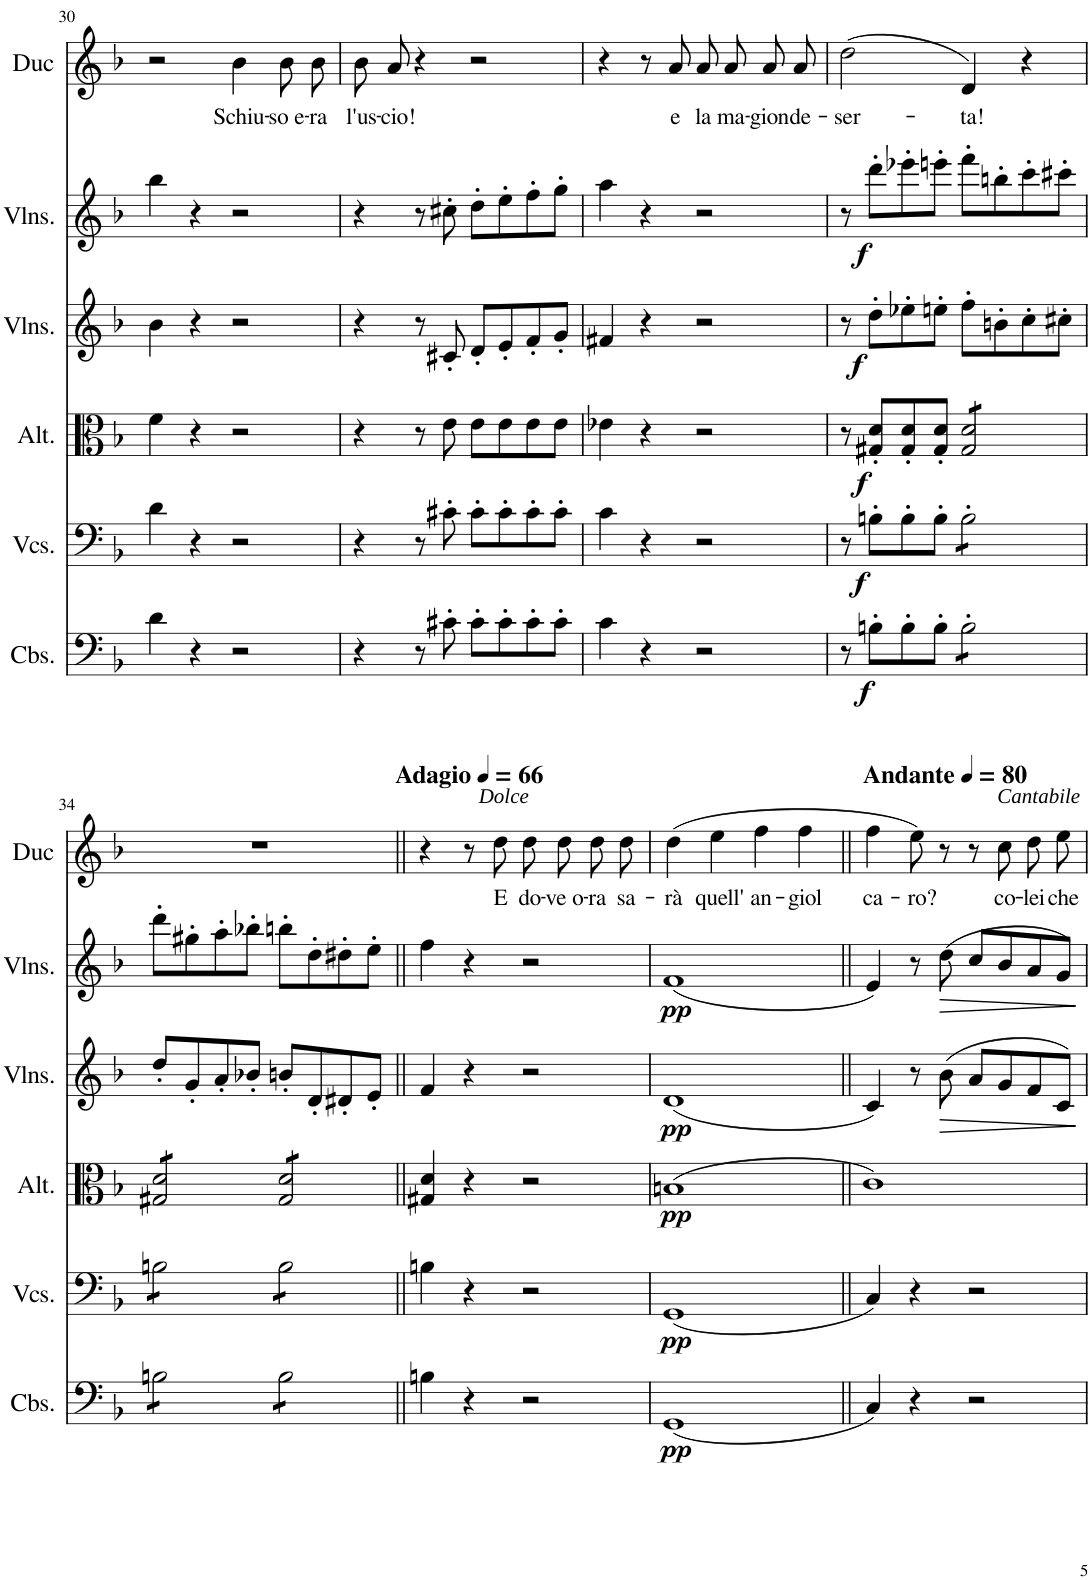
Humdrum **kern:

**kern	**dynam	**kern	**dynam	**kern	**dynam	**kern	**dynam	**kern	**dynam	**kern	**text
*part6	*part6	*part5	*part5	*part4	*part4	*part3	*part3	*part2	*part2	*part1	*part1
*staff6	*staff6	*staff5	*staff5	*staff4	*staff4	*staff3	*staff3	*staff2	*staff2	*staff1	*staff1
*I"Contrebasses	*	*I"Violoncelles	*	*I"Altos, Violas	*	*I"Violons	*	*I"Violons	*	*I"Duc	*
*I'Cbs.	*	*I'Vcs.	*	*I'Alt.	*	*I'Vlns.	*	*I'Vlns.	*	*I'Duc	*
!!LO:PB:g=z
*clefF4	*	*clefF4	*	*clefC3	*	*clefG2	*	*clefG2	*	*clefG2	*
*k[b-]	*	*k[b-]	*	*k[b-]	*	*k[b-]	*	*k[b-]	*	*k[b-]	*
*M4/4	*	*M4/4	*	*M4/4	*	*M4/4	*	*M4/4	*	*M4/4	*
=30	=30	=30	=30	=30	=30	=30	=30	=30	=30	=30	=30
4d\	.	4d\	.	4f\	.	4b-\	.	4bb-\	.	2r	.
4r	.	4r	.	4r	.	4r	.	4r	.	.	.
!	!	!	!	!	!	!	!	!	!	!	!LO:LY:b
2r	.	2r	.	2r	.	2r	.	2r	.	4b-\	Schiu-
!	!	!	!	!	!	!	!	!	!	!	!LO:LY:b
.	.	.	.	.	.	.	.	.	.	8b-\L	-so e-
!	!	!	!	!	!	!	!	!	!	!	!LO:LY:b
.	.	.	.	.	.	.	.	.	.	8b-\J	-ra
=31	=31	=31	=31	=31	=31	=31	=31	=31	=31	=31	=31
!	!	!	!	!	!	!	!	!	!	!	!LO:LY:b
4r	.	4r	.	4r	.	4r	.	4r	.	8b-/L	l'us-
!	!	!	!	!	!	!	!	!	!	!	!LO:LY:b
.	.	.	.	.	.	.	.	.	.	8a/J	-cio!
8r	.	8r	.	8r	.	8r	.	8r	.	4r	.
8c#X'\	.	8c#X'\	.	8e\	.	8c#X'/	.	8cc#X'\	.	.	.
8c#'\L	.	8c#'\L	.	8e\L	.	8d'/L	.	8dd'\L	.	2r	.
8c#'\	.	8c#'\	.	8e\	.	8e'/	.	8ee'\	.	.	.
8c#'\	.	8c#'\	.	8e\	.	8f'/	.	8ff'\	.	.	.
8c#'\J	.	8c#'\J	.	8e\J	.	8g'/J	.	8gg'\J	.	.	.
=32	=32	=32	=32	=32	=32	=32	=32	=32	=32	=32	=32
4c\	.	4c\	.	4e-X\	.	4f#X/	.	4aa\	.	4r	.
4r	.	4r	.	4r	.	4r	.	4r	.	8r	.
!	!	!	!	!	!	!	!	!	!	!	!LO:LY:b
.	.	.	.	.	.	.	.	.	.	8a/	e
!	!	!	!	!	!	!	!	!	!	!	!LO:LY:b
2r	.	2r	.	2r	.	2r	.	2r	.	8a/L	la
!	!	!	!	!	!	!	!	!	!	!	!LO:LY:b
.	.	.	.	.	.	.	.	.	.	8a/J	ma-
!	!	!	!	!	!	!	!	!	!	!	!LO:LY:b
.	.	.	.	.	.	.	.	.	.	8a/L	-gion
!	!	!	!	!	!	!	!	!	!	!	!LO:LY:b
.	.	.	.	.	.	.	.	.	.	8a/J	de-
=33	=33	=33	=33	=33	=33	=33	=33	=33	=33	=33	=33
!	!LO:DY:b	!	!LO:DY:b	!	!LO:DY:b	!	!LO:DY:b	!	!LO:DY:b	!	!LO:LY:b
8r	f	8r	f	8r	f	8r	f	8r	f	(2dd\	-ser-
8Bn'\L	.	8Bn'\L	.	8G#X/' 8d/'L	.	8dd'\L	.	8ddd'\L	.	.	.
8B'\	.	8B'\	.	8G#/' 8d/'	.	8ee-X'\	.	8eee-X'\	.	.	.
8B'\J	.	8B'\J	.	8G#/' 8d/'J	.	8een'\J	.	8eeen'\J	.	.	.
!	!	!	!	!	!	!	!	!	!	!	!LO:LY:b
*tremolo	*	*	*	*	*	*	*	*	*	*	*
*	*	*tremolo	*	*	*	*	*	*	*	*	*
*	*	*	*	*tremolo	*	*	*	*	*	*	*
8B'\L	.	8B'\L	.	8G#/ 8d/L	.	8ff'\L	.	8fff'\L	.	4d/)	-ta!
8B'\	.	8B'\	.	8G#/ 8d/	.	8bn'\	.	8bbn'\	.	.	.
8B'\	.	8B'\	.	8G#/ 8d/	.	8cc'\	.	8ccc'\	.	4r	.
8B'\J	.	8B'\J	.	8G#/ 8d/J	.	8cc#X'\J	.	8ccc#X'\J	.	.	.
!!LO:LB:g=z
=34	=34	=34	=34	=34	=34	=34	=34	=34	=34	=34	=34
8Bn\L	.	8Bn\L	.	8G#X/ 8d/L	.	8dd'/L	.	8ddd'\L	.	1r	.
8Bn\	.	8Bn\	.	8G#X/ 8d/	.	8g'/	.	8gg#X'\	.	.	.
8Bn\	.	8Bn\	.	8G#X/ 8d/	.	8a'/	.	8aa'\	.	.	.
8Bn\J	.	8Bn\J	.	8G#X/ 8d/J	.	8b-X'/J	.	8bb-X'\J	.	.	.
8B\L	.	8B\L	.	8G#/ 8d/L	.	8bn'/L	.	8bbn'\L	.	.	.
8B\	.	8B\	.	8G#/ 8d/	.	8d'/	.	8dd'\	.	.	.
8B\	.	8B\	.	8G#/ 8d/	.	8d#X'/	.	8dd#X'\	.	.	.
8B\J	.	8B\J	.	8G#/ 8d/J	.	8e'/J	.	8ee'\J	.	.	.
*	*	*	*	*Xtremolo	*	*	*	*	*	*	*
*	*	*Xtremolo	*	*	*	*	*	*	*	*	*
*Xtremolo	*	*	*	*	*	*	*	*	*	*	*
=35||	=35||	=35||	=35||	=35||	=35||	=35||	=35||	=35||	=35||	=35||	=35||
4Bn\	.	4Bn\	.	4G#X/ 4d/	.	4f/	.	4ff\	.	4r	.
4r	.	4r	.	4r	.	4r	.	4r	.	8r	.
!	!	!	!	!	!	!	!	!	!	!LO:TX:a:i:t=Dolce	!
!	!	!	!	!	!	!	!	!	!	!	!LO:LY:b
.	.	.	.	.	.	.	.	.	.	8dd\	E
!	!	!	!	!	!	!	!	!	!	!	!LO:LY:b
2r	.	2r	.	2r	.	2r	.	2r	.	8dd\L	do-
!	!	!	!	!	!	!	!	!	!	!	!LO:LY:b
.	.	.	.	.	.	.	.	.	.	8dd\J	-ve o-
!	!	!	!	!	!	!	!	!	!	!	!LO:LY:b
.	.	.	.	.	.	.	.	.	.	8dd\L	-ra
!	!	!	!	!	!	!	!	!	!	!	!LO:LY:b
.	.	.	.	.	.	.	.	.	.	8dd\J	sa-
=36	=36	=36	=36	=36	=36	=36	=36	=36	=36	=36	=36
!	!LO:DY:b	!	!LO:DY:b	!	!LO:DY:b	!	!LO:DY:b	!	!LO:DY:b	!	!LO:LY:b
(1GG	pp	(1GG	pp	(1Bn	pp	(1d	pp	(1f	pp	(4dd\	-rà
!	!	!	!	!	!	!	!	!	!	!	!LO:LY:b
.	.	.	.	.	.	.	.	.	.	4ee\	quell'
!	!	!	!	!	!	!	!	!	!	!	!LO:LY:b
.	.	.	.	.	.	.	.	.	.	4ff\	an-
!	!	!	!	!	!	!	!	!	!	!	!LO:LY:b
.	.	.	.	.	.	.	.	.	.	4ff\	-giol
=37||	=37||	=37||	=37||	=37||	=37||	=37||	=37||	=37||	=37||	=37||	=37||
!	!	!	!	!	!	!	!	!	!	!	!LO:LY:b
4C/)	.	4C/)	.	1c)	.	4c/)	.	4e/)	.	4ff\	ca-
!	!	!	!	!	!	!	!	!	!	!	!LO:LY:b
4r	.	4r	.	.	.	8r	.	8r	.	8ee\)	-ro?
!	!	!	!	!	!	!	!LO:HP:b	!	!LO:HP:b	!	!
.	.	.	.	.	.	(8b-\	>	(8dd\	>	8r	.
2r	.	2r	.	.	.	8a/L	.	8cc/L	.	8r	.
!	!	!	!	!	!	!	!	!	!	!LO:TX:a:i:t=Cantabile	!
!	!	!	!	!	!	!	!	!	!	!	!LO:LY:b
.	.	.	.	.	.	8g/	.	8b-/	.	8cc\	co-
!	!	!	!	!	!	!	!	!	!	!	!LO:LY:b
.	.	.	.	.	.	8f/	.	8a/	.	8dd\L	-lei
!	!	!	!	!	!	!	!	!	!	!	!LO:LY:b
.	.	.	.	.	.	8c/J)	.	8g/J)	.	8ee\J	che
.	.	.	.	.	.	.	]	.	]	.	.
=	=	=	=	=	=	=	=	=	=	=	=
*-	*-	*-	*-	*-	*-	*-	*-	*-	*-	*-	*-
